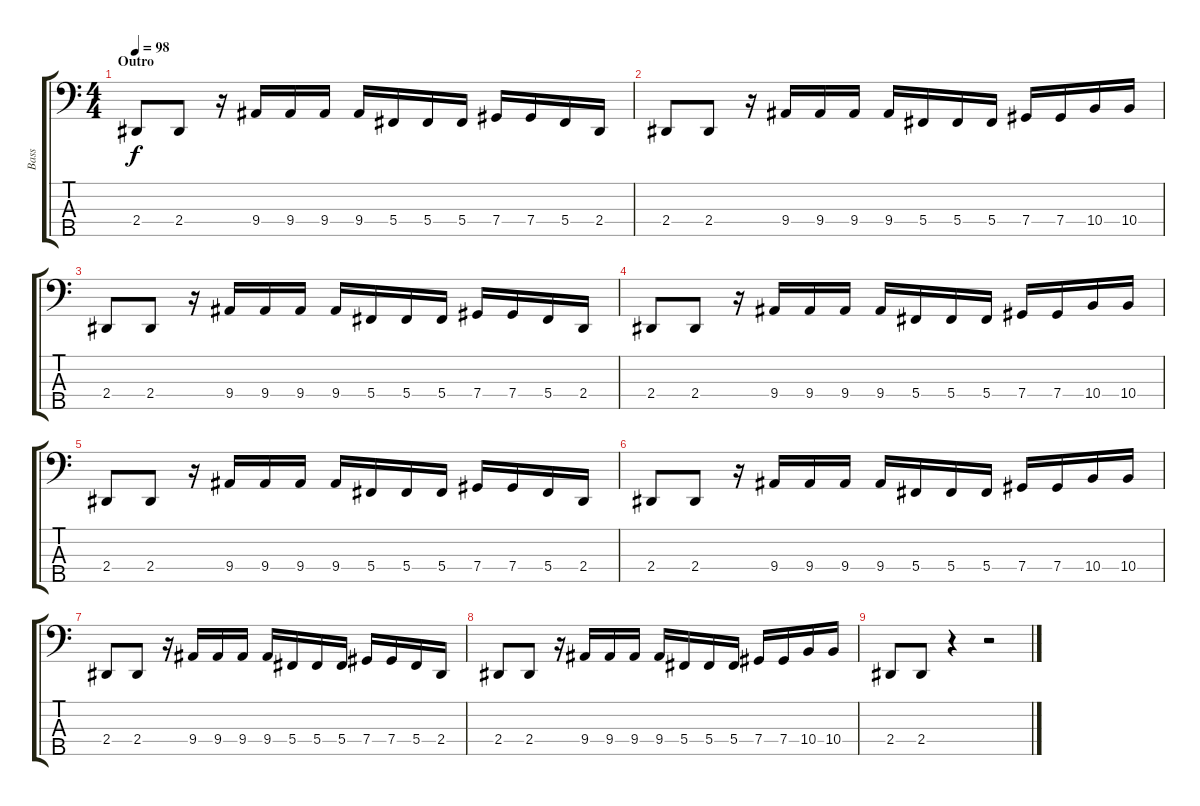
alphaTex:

\track ("Bass" "Bass") {instrument slapbass1}
\staff {score tabs}
\tuning (Gb2 Db2 Ab1 Db1 Bb0) {hide}
\ts (4 4)
\section ("" "Outro")
\tempo 98
\clef f4
\ks c
2.4.8{dy f} 2.4.8 r.16 9.4.16 9.4.16 9.4.16 9.4.16 5.4.16 5.4.16 5.4.16 7.4.16 7.4.16 5.4.16 2.4.16 |
2.4.8 2.4.8 r.16 9.4.16 9.4.16 9.4.16 9.4.16 5.4.16 5.4.16 5.4.16 7.4.16 7.4.16 10.4.16 10.4.16 |
2.4.8 2.4.8 r.16 9.4.16 9.4.16 9.4.16 9.4.16 5.4.16 5.4.16 5.4.16 7.4.16 7.4.16 5.4.16 2.4.16 |
2.4.8 2.4.8 r.16 9.4.16 9.4.16 9.4.16 9.4.16 5.4.16 5.4.16 5.4.16 7.4.16 7.4.16 10.4.16 10.4.16 |
2.4.8 2.4.8 r.16 9.4.16 9.4.16 9.4.16 9.4.16 5.4.16 5.4.16 5.4.16 7.4.16 7.4.16 5.4.16 2.4.16 |
2.4.8 2.4.8 r.16 9.4.16 9.4.16 9.4.16 9.4.16 5.4.16 5.4.16 5.4.16 7.4.16 7.4.16 10.4.16 10.4.16 |
2.4.8 2.4.8 r.16 9.4.16 9.4.16 9.4.16 9.4.16 5.4.16 5.4.16 5.4.16 7.4.16 7.4.16 5.4.16 2.4.16 |
2.4.8 2.4.8 r.16 9.4.16 9.4.16 9.4.16 9.4.16 5.4.16 5.4.16 5.4.16 7.4.16 7.4.16 10.4.16 10.4.16 |
2.4.8 2.4.8 r.4 r.2
